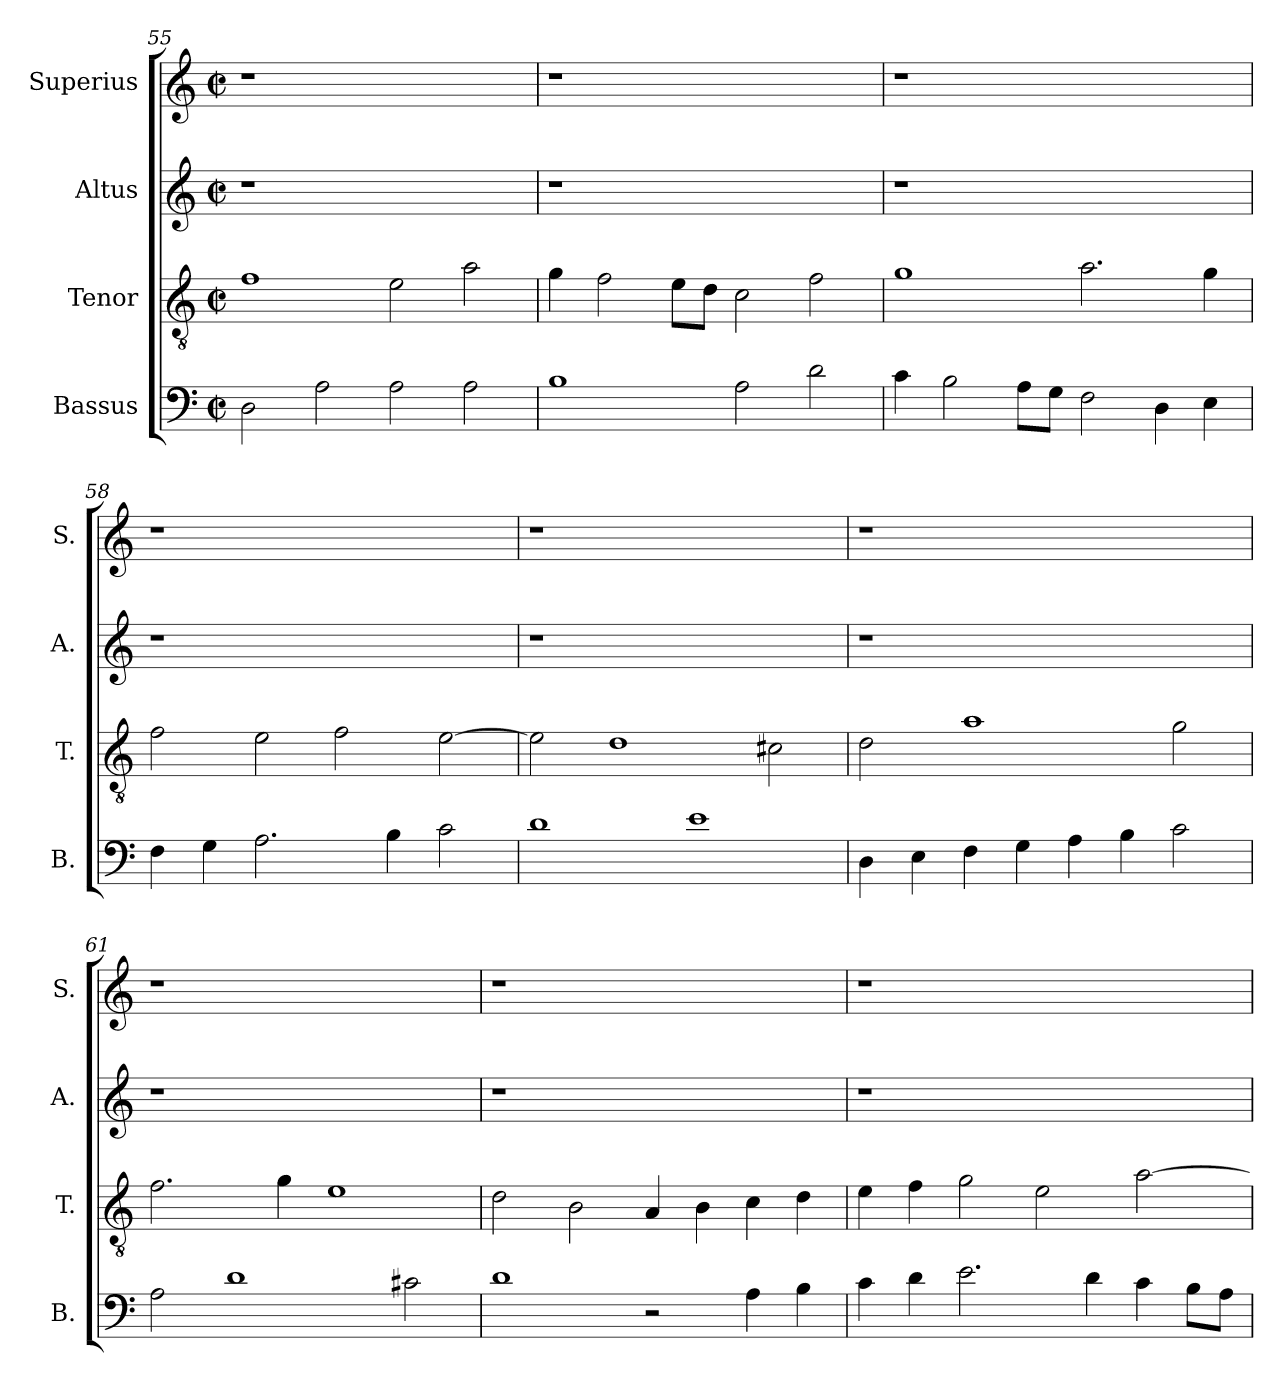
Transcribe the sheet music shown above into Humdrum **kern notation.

**kern	**kern	**kern	**kern
*part4	*part3	*part2	*part1
*staff4	*staff3	*staff2	*staff1
*I"Bassus	*I"Tenor	*I"Altus	*I"Superius
*I'B.	*I'T.	*I'A.	*I'S.
!!LO:PB:g=z
*clefF4	*clefGv2	*clefG2	*clefG2
*	*ITrd7c12	*	*
*k[]	*k[]	*k[]	*k[]
*C:	*C:	*C:	*C:
*M2/2	*M2/2	*M2/2	*M2/2
*met(c|)	*met(c|)	*met(c|)	*met(c|)
=55	=55	=55	=55
!	!	!LO:N:vis=1	!LO:N:vis=1
2Di\	1Fi	1r	1r
2Ai\	.	.	.
2Ai\	2Ei\	1ryy	1ryy
2Ai\	2Ai\	.	.
=56	=56	=56	=56
!	!	!LO:N:vis=1	!LO:N:vis=1
1Bi	4Gi\	1r	1r
.	2Fi\	.	.
.	8Ei\L	.	.
.	8Di\J	.	.
2Ai\	2Ci\	1ryy	1ryy
2di\	2Fi\	.	.
=57	=57	=57	=57
!	!	!LO:N:vis=1	!LO:N:vis=1
4ci\	1Gi	1r	1r
2Bi\	.	.	.
8Ai\L	.	.	.
8Gi\J	.	.	.
2Fi\	2.Ai\	1ryy	1ryy
4Di\	.	.	.
4Ei\	4Gi\	.	.
=58	=58	=58	=58
!	!	!LO:N:vis=1	!LO:N:vis=1
4Fi\	2Fi\	1r	1r
4Gi\	.	.	.
2.Ai\	2Ei\	.	.
.	2Fi\	1ryy	1ryy
4Bi\	.	.	.
2ci\	[>2Ei\	.	.
=59	=59	=59	=59
!	!	!LO:N:vis=1	!LO:N:vis=1
1di	2Ei\]	1r	1r
.	1Di	.	.
1ei	.	1ryy	1ryy
.	2C#Xi\	.	.
!!LO:LB:g=z
=60	=60	=60	=60
!	!	!LO:N:vis=1	!LO:N:vis=1
4Di\	2Di\	1r	1r
4Ei\	.	.	.
4Fi\	1Ai	.	.
4Gi\	.	.	.
4Ai\	.	1ryy	1ryy
4Bi\	.	.	.
2ci\	2Gi\	.	.
=61	=61	=61	=61
!	!	!LO:N:vis=1	!LO:N:vis=1
2Ai\	2.Fi\	1r	1r
1di	.	.	.
.	4Gi\	.	.
.	1Ei	1ryy	1ryy
2c#Xi\	.	.	.
=62	=62	=62	=62
!	!	!LO:N:vis=1	!LO:N:vis=1
1di	2Di\	1r	1r
.	2BBi\	.	.
2r	4AAi/	1ryy	1ryy
.	4BBi\	.	.
4Ai\	4Ci\	.	.
4Bi\	4Di\	.	.
=63	=63	=63	=63
!	!	!LO:N:vis=1	!LO:N:vis=1
4ci\	4Ei\	1r	1r
4di\	4Fi\	.	.
2.ei\	2Gi\	.	.
.	2Ei\	1ryy	1ryy
4di\	.	.	.
4ci\	[>2Ai\	.	.
8Bi\L	.	.	.
8Ai\J	.	.	.
=	=	=	=
*-	*-	*-	*-
